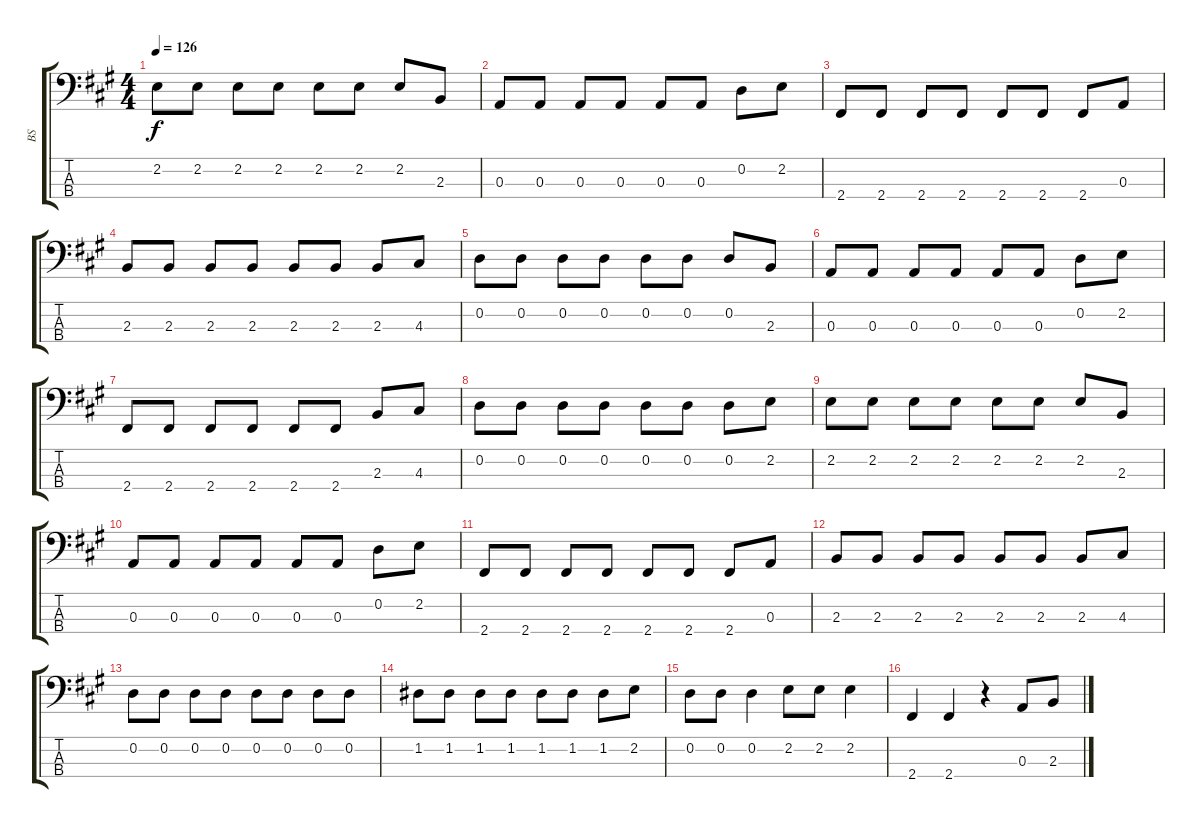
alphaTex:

\track ("BS" "BS") {instrument electricbassfinger}
\staff {score tabs}
\tuning (G2 D2 A1 E1) {hide}
\ts (4 4)
\tempo 126
\clef f4
\ks f#minor
2.2.8{dy f} 2.2.8 2.2.8 2.2.8 2.2.8 2.2.8 2.2.8 2.3.8 |
0.3.8 0.3.8 0.3.8 0.3.8 0.3.8 0.3.8 0.2.8 2.2.8 |
2.4.8 2.4.8 2.4.8 2.4.8 2.4.8 2.4.8 2.4.8 0.3.8 |
2.3.8 2.3.8 2.3.8 2.3.8 2.3.8 2.3.8 2.3.8 4.3.8 |
0.2.8 0.2.8 0.2.8 0.2.8 0.2.8 0.2.8 0.2.8 2.3.8 |
0.3.8 0.3.8 0.3.8 0.3.8 0.3.8 0.3.8 0.2.8 2.2.8 |
2.4.8 2.4.8 2.4.8 2.4.8 2.4.8 2.4.8 2.3.8 4.3.8 |
0.2.8 0.2.8 0.2.8 0.2.8 0.2.8 0.2.8 0.2.8 2.2.8 |
2.2.8 2.2.8 2.2.8 2.2.8 2.2.8 2.2.8 2.2.8 2.3.8 |
0.3.8 0.3.8 0.3.8 0.3.8 0.3.8 0.3.8 0.2.8 2.2.8 |
2.4.8 2.4.8 2.4.8 2.4.8 2.4.8 2.4.8 2.4.8 0.3.8 |
2.3.8 2.3.8 2.3.8 2.3.8 2.3.8 2.3.8 2.3.8 4.3.8 |
0.2.8 0.2.8 0.2.8 0.2.8 0.2.8 0.2.8 0.2.8 0.2.8 |
1.2.8 1.2.8 1.2.8 1.2.8 1.2.8 1.2.8 1.2.8 2.2.8 |
0.2.8 0.2.8 0.2.4 2.2.8 2.2.8 2.2.4 |
2.4.4 2.4.4 r.4 0.3.8 2.3.8
